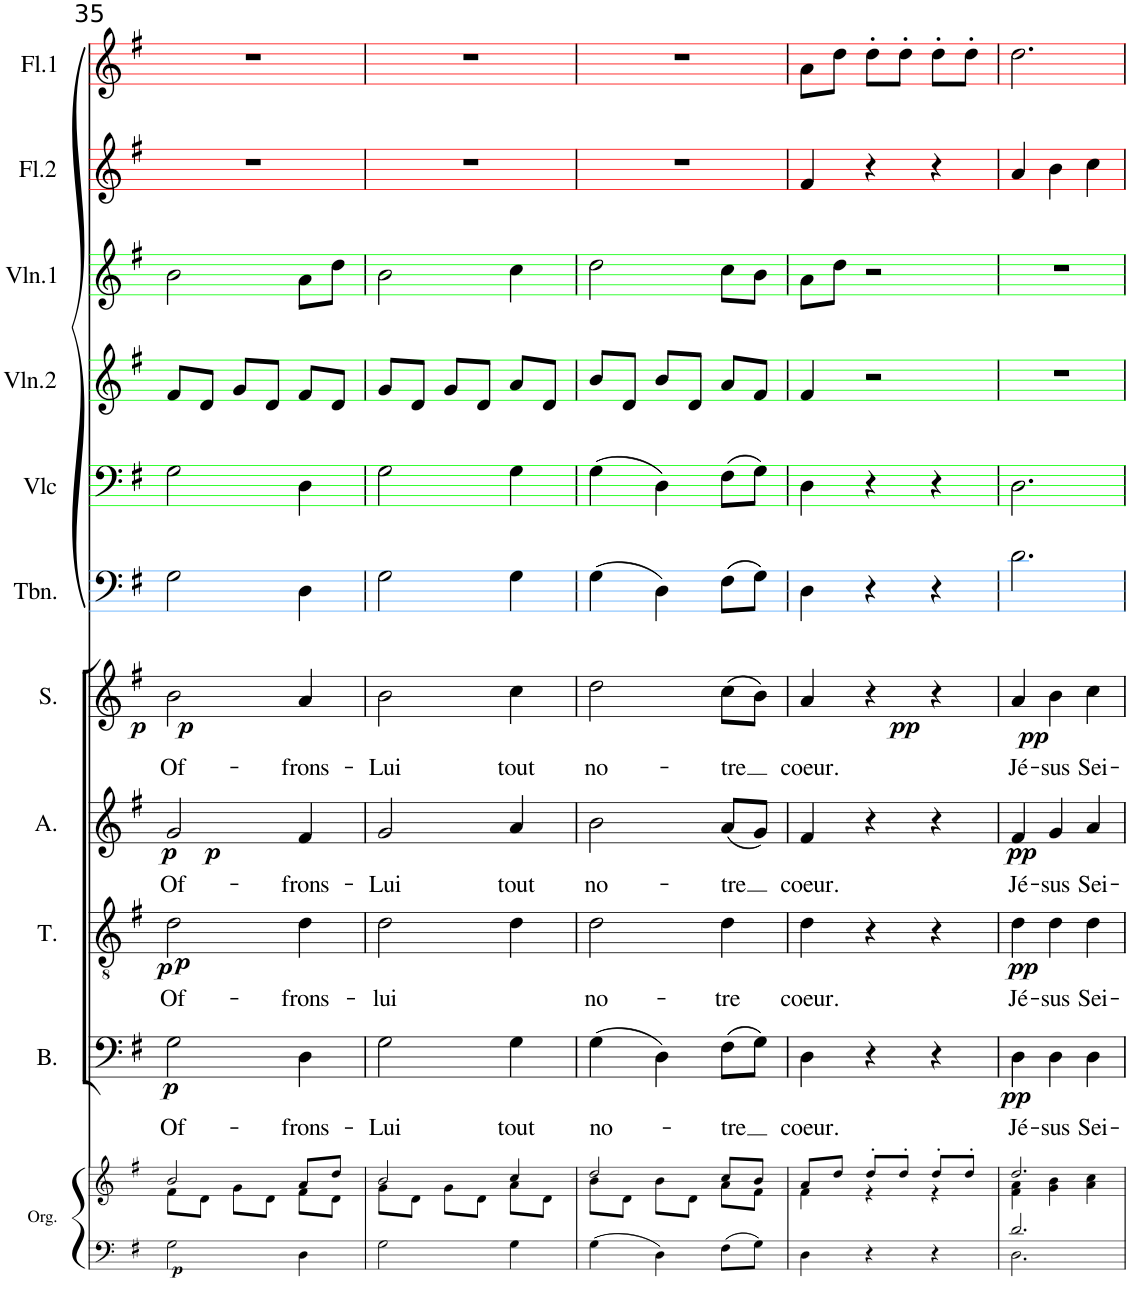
**kern	**kern	**dynam	**kern	**text	**dynam	**kern	**text	**dynam	**kern	**text	**dynam	**kern	**text	**dynam	**kern	**kern	**kern	**kern	**kern	**kern
*part11	*part11	*part11	*part10	*part10	*part10	*part9	*part9	*part9	*part8	*part8	*part8	*part7	*part7	*part7	*part6	*part5	*part4	*part3	*part2	*part1
*staff12	*staff11	*staff11/12	*staff10	*staff10	*staff10	*staff9	*staff9	*staff9	*staff8	*staff8	*staff8	*staff7	*staff7	*staff7	*staff6	*staff5	*staff4	*staff3	*staff2	*staff1
*I"Orgue	*	*	*I"Bass	*	*	*I"Ténor	*	*	*I"Alto	*	*	*I"Soprano	*	*	*I"Trombone	*I"Violoncelle	*I"Violon 2	*I"Violon 1	*I"Flûte 2	*I"Flûte 1
*I'Org.	*	*	*I'B.	*	*	*I'T.	*	*	*I'A.	*	*	*I'S.	*	*	*I'Tbn.	*I'Vlc	*I'Vln.2	*I'Vln.1	*I'Fl.2	*I'Fl.1
!!LO:PB:g=z
*clefF4	*clefG2	*	*clefF4	*	*	*clefGv2	*	*	*clefG2	*	*	*clefG2	*	*	*clefF4	*clefF4	*clefG2	*clefG2	*clefG2	*clefG2
*k[f#]	*k[f#]	*	*k[f#]	*	*	*k[f#]	*	*	*k[f#]	*	*	*k[f#]	*	*	*k[f#]	*k[f#]	*k[f#]	*k[f#]	*k[f#]	*k[f#]
*M3/4	*M3/4	*	*M3/4	*	*	*M3/4	*	*	*M3/4	*	*	*M3/4	*	*	*M3/4	*M3/4	*M3/4	*M3/4	*M3/4	*M3/4
=35	=35	=35	=35	=35	=35	=35	=35	=35	=35	=35	=35	=35	=35	=35	=35	=35	=35	=35	=35	=35
*	*^	*	*	*	*	*	*	*	*	*	*	*	*	*	*	*	*	*	*	*
!	!	!	!LO:DY:b=2	!	!LO:LY:b	!LO:DY:b	!	!LO:LY:b	!LO:DY:b	!	!LO:LY:b	!	!	!LO:LY:b	!	!	!	!	!	!	!
!	!	!	!	!	!	!	!	!	!LO:DY:n=1:b	!	!	!LO:DY:b	!	!	!	!	!	!	!	!	!
!	!	!	!	!	!	!	!	!	!	!	!	!LO:DY:n=1:b	!	!	!LO:DY:b	!	!	!	!	!	!
!	!	!	!	!	!	!	!	!	!	!	!	!	!	!	!LO:DY:n=1:b	!	!	!	!	!	!
2G\	2b/	8f#\L	p	2G\	Of-	p	2d\	Of-	p p	2g/	Of-	p p	2b\	Of-	p p	2G\	2G\	8f#/L	2b\	2.r	2.r
.	.	8d\J	.	.	.	.	.	.	.	.	.	.	.	.	.	.	.	8d/J	.	.	.
.	.	8g\L	.	.	.	.	.	.	.	.	.	.	.	.	.	.	.	8g/L	.	.	.
.	.	8d\J	.	.	.	.	.	.	.	.	.	.	.	.	.	.	.	8d/J	.	.	.
!	!	!	!	!	!LO:LY:b	!	!	!LO:LY:b	!	!	!LO:LY:b	!	!	!LO:LY:b	!	!	!	!	!	!	!
4D\	8a/L	8f#\L	.	4D\	-frons-	.	4d\	-frons-	.	4f#/	-frons-	.	4a/	-frons-	.	4D\	4D\	8f#/L	8a\L	.	.
.	8dd/J	8d\J	.	.	.	.	.	.	.	.	.	.	.	.	.	.	.	8d/J	8dd\J	.	.
=36	=36	=36	=36	=36	=36	=36	=36	=36	=36	=36	=36	=36	=36	=36	=36	=36	=36	=36	=36	=36	=36
!	!	!	!	!	!LO:LY:b	!	!	!LO:LY:b	!	!	!LO:LY:b	!	!	!LO:LY:b	!	!	!	!	!	!	!
2G\	2b/	8g\L	.	2G\	-Lui	.	2d\	-lui	.	2g/	-Lui	.	2b\	-Lui	.	2G\	2G\	8g/L	2b\	2.r	2.r
.	.	8d\J	.	.	.	.	.	.	.	.	.	.	.	.	.	.	.	8d/J	.	.	.
.	.	8g\L	.	.	.	.	.	.	.	.	.	.	.	.	.	.	.	8g/L	.	.	.
.	.	8d\J	.	.	.	.	.	.	.	.	.	.	.	.	.	.	.	8d/J	.	.	.
!	!	!	!	!	!LO:LY:b	!	!	!	!	!	!LO:LY:b	!	!	!LO:LY:b	!	!	!	!	!	!	!
4G\	4cc/	8a\L	.	4G\	tout	.	4d\	.	.	4a/	tout	.	4cc\	tout	.	4G\	4G\	8a/L	4cc\	.	.
.	.	8d\J	.	.	.	.	.	.	.	.	.	.	.	.	.	.	.	8d/J	.	.	.
=37	=37	=37	=37	=37	=37	=37	=37	=37	=37	=37	=37	=37	=37	=37	=37	=37	=37	=37	=37	=37	=37
!	!	!	!	!	!LO:LY:b	!	!	!LO:LY:b	!	!	!LO:LY:b	!	!	!LO:LY:b	!	!	!	!	!	!	!
4G\	2dd/	8b\L	.	(4G\	no-	.	2d\	no-	.	2b\	no-	.	2dd\	no-	.	(4G\	(4G\	8b/L	2dd\	2.r	2.r
.	.	8d\J	.	.	.	.	.	.	.	.	.	.	.	.	.	.	.	8d/J	.	.	.
4D\	.	8b\L	.	4D\)	.	.	.	.	.	.	.	.	.	.	.	4D\)	4D\)	8b/L	.	.	.
.	.	8d\J	.	.	.	.	.	.	.	.	.	.	.	.	.	.	.	8d/J	.	.	.
!	!	!	!	!	!LO:LY:b	!	!	!LO:LY:b	!	!	!LO:LY:b	!	!	!LO:LY:b	!	!	!	!	!	!	!
8F#\L	8cc/L	8a\L	.	(8F#\L	-tre	.	4d\	-tre	.	(8a/L	-tre	.	(8cc\L	-tre	.	(8F#\L	(8F#\L	8a/L	8cc\L	.	.
8G\J	8b/J	8f#\J	.	8G\J)	.	.	.	.	.	8g/J)	.	.	8b\J)	.	.	8G\J)	8G\J)	8f#/J	8b\J	.	.
=38	=38	=38	=38	=38	=38	=38	=38	=38	=38	=38	=38	=38	=38	=38	=38	=38	=38	=38	=38	=38	=38
!	!	!	!	!	!LO:LY:b	!	!	!LO:LY:b	!	!	!LO:LY:b	!	!	!LO:LY:b	!	!	!	!	!	!	!
4D\	8a/L	4f#\	.	4D\	coeur.	.	4d\	coeur.	.	4f#/	coeur.	.	4a/	coeur.	.	4D\	4D\	4f#/	8a\L	4f#/	8a\L
.	8dd/J	.	.	.	.	.	.	.	.	.	.	.	.	.	.	.	.	.	8dd\J	.	8dd\J
4r	8dd'/L	4r	.	4r	.	.	4r	.	.	4r	.	.	4r	.	.	4r	4r	2r	2r	4r	8dd'\L
.	8dd'/J	.	.	.	.	.	.	.	.	.	.	.	.	.	.	.	.	.	.	.	8dd'\J
4r	8dd'/L	4r	.	4r	.	.	4r	.	.	4r	.	.	4r	.	.	4r	4r	.	.	4r	8dd'\L
.	8dd'/J	.	.	.	.	.	.	.	.	.	.	.	.	.	.	.	.	.	.	.	8dd'\J
=39	=39	=39	=39	=39	=39	=39	=39	=39	=39	=39	=39	=39	=39	=39	=39	=39	=39	=39	=39	=39	=39
*^	*	*	*	*	*	*	*	*	*	*	*	*	*	*	*	*	*	*	*	*	*
!	!	!	!	!	!	!LO:LY:b	!LO:DY:b	!	!LO:LY:b	!LO:DY:b	!	!LO:LY:b	!LO:DY:b	!	!LO:LY:b	!LO:DY:b	!	!	!	!	!	!
!	!	!	!	!	!	!	!	!	!	!	!	!	!	!	!	!LO:DY:n=1:b	!	!	!	!	!	!
2.d/	2.D\	2.dd/	4f#\ 4a\	.	4D\	Jé-	pp	4d\	Jé-	pp	4f#/	Jé-	pp	4a/	Jé-	pp pp	2.d\	2.D\	2.r	2.r	4a/	2.dd\
!	!	!	!	!	!	!LO:LY:b	!	!	!LO:LY:b	!	!	!LO:LY:b	!	!	!LO:LY:b	!	!	!	!	!	!	!
.	.	.	4g\ 4b\	.	4D\	-sus	.	4d\	-sus	.	4g/	-sus	.	4b\	-sus	.	.	.	.	.	4b\	.
!	!	!	!	!	!	!LO:LY:b	!	!	!LO:LY:b	!	!	!LO:LY:b	!	!	!LO:LY:b	!	!	!	!	!	!	!
.	.	.	4a\ 4cc\	.	4D\	Sei-	.	4d\	Sei-	.	4a/	Sei-	.	4cc\	Sei-	.	.	.	.	.	4cc\	.
*v	*v	*	*	*	*	*	*	*	*	*	*	*	*	*	*	*	*	*	*	*	*	*
*	*v	*v	*	*	*	*	*	*	*	*	*	*	*	*	*	*	*	*	*	*	*
=	=	=	=	=	=	=	=	=	=	=	=	=	=	=	=	=	=	=	=	=
*-	*-	*-	*-	*-	*-	*-	*-	*-	*-	*-	*-	*-	*-	*-	*-	*-	*-	*-	*-	*-
